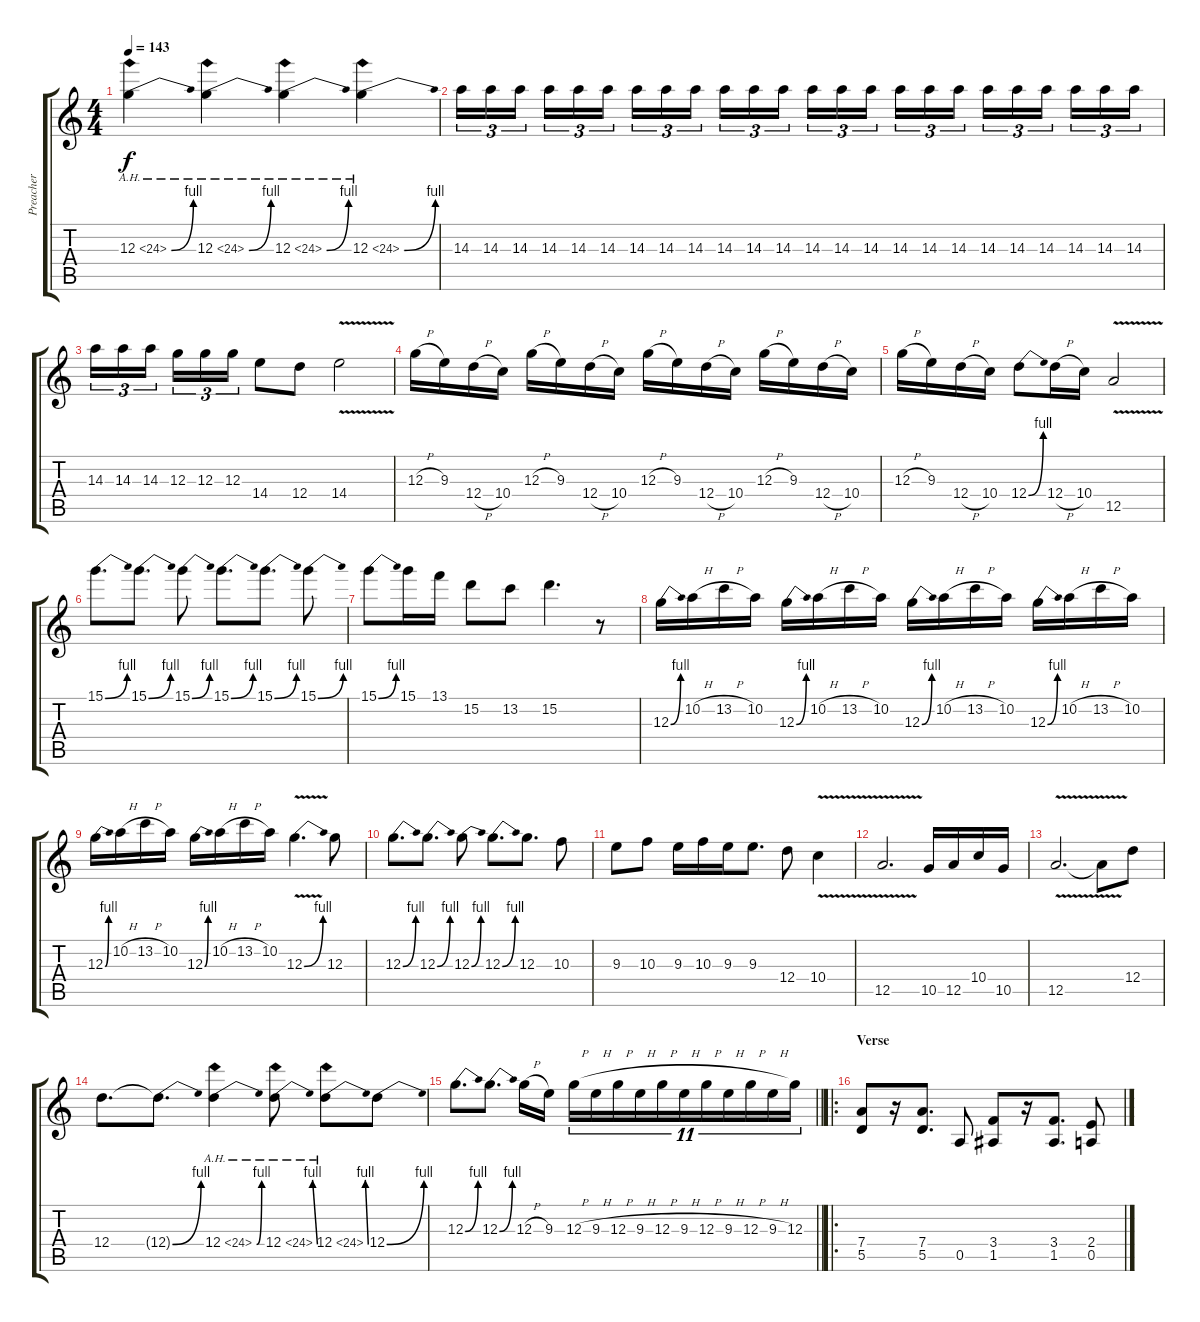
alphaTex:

\track ("Preacher" "Preacher") {instrument distortionguitar}
\staff {score tabs}
\tuning (E4 B3 G3 D3 A2 E2) {hide}
\ts (4 4)
\tempo 143
\clef g2
\ks c
12.3{be (bend 0 0 60 4) ah 12}.4{dy f} 12.3{be (bend 0 0 60 4) ah 12}.4 12.3{be (bend 0 0 60 4) ah 12}.4 12.3{be (bend 0 0 60 4) ah 12}.4 |
14.3.16{tu (3 2)} 14.3.16{tu (3 2)} 14.3.16{tu (3 2) beam splitsecondary} 14.3.16{tu (3 2)} 14.3.16{tu (3 2)} 14.3.16{tu (3 2)} 14.3.16{tu (3 2)} 14.3.16{tu (3 2)} 14.3.16{tu (3 2) beam splitsecondary} 14.3.16{tu (3 2)} 14.3.16{tu (3 2)} 14.3.16{tu (3 2)} 14.3.16{tu (3 2)} 14.3.16{tu (3 2)} 14.3.16{tu (3 2) beam splitsecondary} 14.3.16{tu (3 2)} 14.3.16{tu (3 2)} 14.3.16{tu (3 2)} 14.3.16{tu (3 2)} 14.3.16{tu (3 2)} 14.3.16{tu (3 2) beam splitsecondary} 14.3.16{tu (3 2)} 14.3.16{tu (3 2)} 14.3.16{tu (3 2)} |
14.3.16{tu (3 2)} 14.3.16{tu (3 2)} 14.3.16{tu (3 2) beam splitsecondary} 12.3.16{tu (3 2)} 12.3.16{tu (3 2)} 12.3.16{tu (3 2)} 14.4.8 12.4.8 14.4{v}.2 |
12.3{h}.16 9.3.16 12.4{h}.16 10.4.16 12.3{h}.16 9.3.16 12.4{h}.16 10.4.16 12.3{h}.16 9.3.16 12.4{h}.16 10.4.16 12.3{h}.16 9.3.16 12.4{h}.16 10.4.16 |
12.3{h}.16 9.3.16 12.4{h}.16 10.4.16 12.4{be (bend 0 0 60 4)}.8 12.4{h}.16 10.4.16 12.5{v}.2 |
15.1{be (bend 0 0 60 4)}.8{d} 15.1{be (bend 0 0 60 4)}.8{d} 15.1{be (bend 0 0 60 4)}.8 15.1{be (bend 0 0 60 4)}.8{d} 15.1{be (bend 0 0 60 4)}.8{d} 15.1{be (bend 0 0 60 4)}.8 |
15.1{be (bend 0 0 60 4)}.8 15.1.16 13.1.16 15.2.8 13.2.8 15.2.4{d} r.8 |
12.3{be (bend 0 0 60 4)}.16 10.2{h}.16 13.2{h}.16 10.2.16 12.3{be (bend 0 0 60 4)}.16 10.2{h}.16 13.2{h}.16 10.2.16 12.3{be (bend 0 0 60 4)}.16 10.2{h}.16 13.2{h}.16 10.2.16 12.3{be (bend 0 0 60 4)}.16 10.2{h}.16 13.2{h}.16 10.2.16 |
12.3{be (bend 0 0 60 4)}.16 10.2{h}.16 13.2{h}.16 10.2.16 12.3{be (bend 0 0 60 4)}.16 10.2{h}.16 13.2{h}.16 10.2.16 12.3{be (bend 0 0 60 4) v}.4{d} 12.3.8 |
12.3{be (bend 0 0 60 4)}.8{d} 12.3{be (bend 0 0 60 4)}.8{d} 12.3{be (bend 0 0 60 4)}.8 12.3{be (bend 0 0 60 4)}.8{d} 12.3.8{d} 10.3.8 |
9.3.8 10.3.8 9.3.16 10.3.16 9.3.16 9.3.8{d} 12.4.8 10.4{v}.4 |
12.5{v}.2{d} 10.5.16 12.5.16 10.4.16 10.5.16 |
12.5{v}.2{d} 12.5{t}.8 12.4.8 |
12.4.8{d} 12.4{be (bend 0 0 60 4) t}.8{d} 12.4{be (bend 0 0 60 4) ah 12}.4 12.4{be (bend 0 0 60 4) ah 12}.8 12.4{be (bend 0 0 60 4) ah 12}.8 12.4{be (bend 0 0 60 4)}.8 |
\barLineRight lightlight
12.3{be (bend 0 0 60 4)}.8{d} 12.3{be (bend 0 0 60 4)}.8{d} 12.3{h}.16 9.3.16 12.3{h}.16{tu (11 8)} 9.3{h}.16{tu (11 8)} 12.3{h}.16{tu (11 8)} 9.3{h}.16{tu (11 8)} 12.3{h}.16{tu (11 8)} 9.3{h}.16{tu (11 8)} 12.3{h}.16{tu (11 8)} 9.3{h}.16{tu (11 8)} 12.3{h}.16{tu (11 8)} 9.3{h}.16{tu (11 8)} 12.3.16{tu (11 8)} |
\ro
\section ("" "Verse")
(7.4 5.5).8 r.16 (7.4 5.5).8{d} 0.5.8 (3.4 1.5).8 r.16 (3.4 1.5).8{d} (2.4 0.5).8
